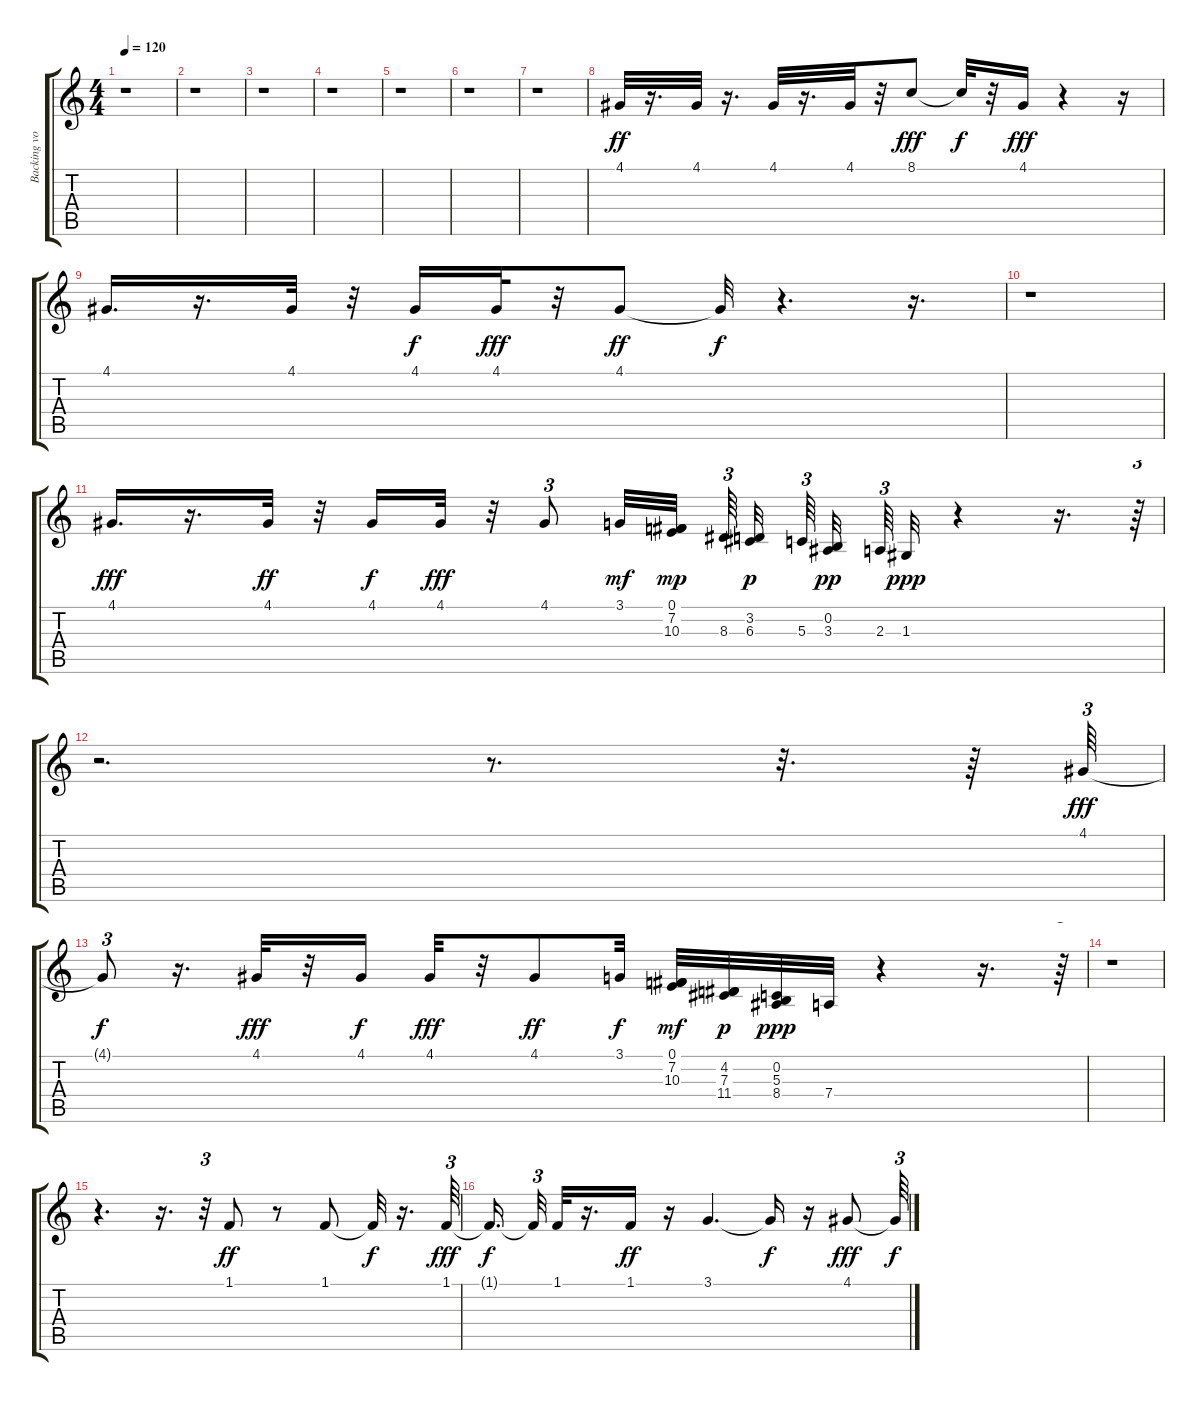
\track ("Backing vocals" "Backing vo") {instrument altosax}
\staff {score tabs}
\tuning (E4 B3 G3 D3 A2 E2) {hide}
\ts (4 4)
\tempo 120
\clef g2
\ks c
r.1{dy f} |
r.1 |
r.1 |
r.1 |
r.1 |
r.1 |
r.1 |
4.1.32{dy ff} r.16{d} 4.1.32 r.16{d} 4.1.32 r.16{d} 4.1.32 r.32 8.1.8{dy fff} 8.1{t}.32{dy f} r.32 4.1.16{dy fff} r.4 r.16 |
4.1.16{d} r.16{d} 4.1.32 r.32 4.1.16{dy f} 4.1.32{dy fff} r.32 4.1.8{dy ff} 4.1{t}.32{dy f} r.4{d} r.16{d} |
r.1 |
4.1.16{d dy fff} r.16{d} 4.1.32{dy ff} r.32 4.1.16{dy f} 4.1.32{dy fff} r.32 4.1.8{tu (3 2)} 3.1.32{dy mf} (0.1 7.2 10.3).32{dy mp} 8.3.64{tu (3 2) beam splitsecondary} (3.2 6.3).32{dy p beam splitsecondary} 5.3.64{tu (3 2) beam splitsecondary} (0.2 3.3).32{dy pp beam splitsecondary} 2.3.64{tu (3 2)} 1.3.32{dy ppp} r.4 r.16{d} r.64{tu (3 2)} |
r.2{d} r.8{d} r.32{d} r.64 4.1.64{tu (3 2) dy fff} |
4.1{t}.8{tu (3 2) dy f} r.16{d} 4.1.32{dy fff} r.32 4.1.16{dy f} 4.1.32{dy fff} r.32 4.1.8{dy ff} 3.1.32{dy f} (0.1 7.2 10.3).32{dy mf} (4.2 7.3 11.4).32{dy p} (0.2 5.3 8.4).32{dy ppp} 7.4.32 r.4 r.16{d} r.64{tu (3 2)} |
r.1 |
r.4{d} r.16{d} r.32{tu (3 2)} 1.1.8{dy ff} r.8 1.1.8 1.1{t}.32{dy f} r.16{d} 1.1.64{tu (3 2) dy fff} |
1.1{t}.16{d dy f beam splitsecondary} 1.1{t}.32{tu (3 2)} 1.1.32 r.16{d} 1.1.16{dy ff} r.16 3.1.4{d} 3.1{t}.16{dy f} r.16 4.1.8{dy fff} 4.1{t}.64{tu (3 2) dy f}
